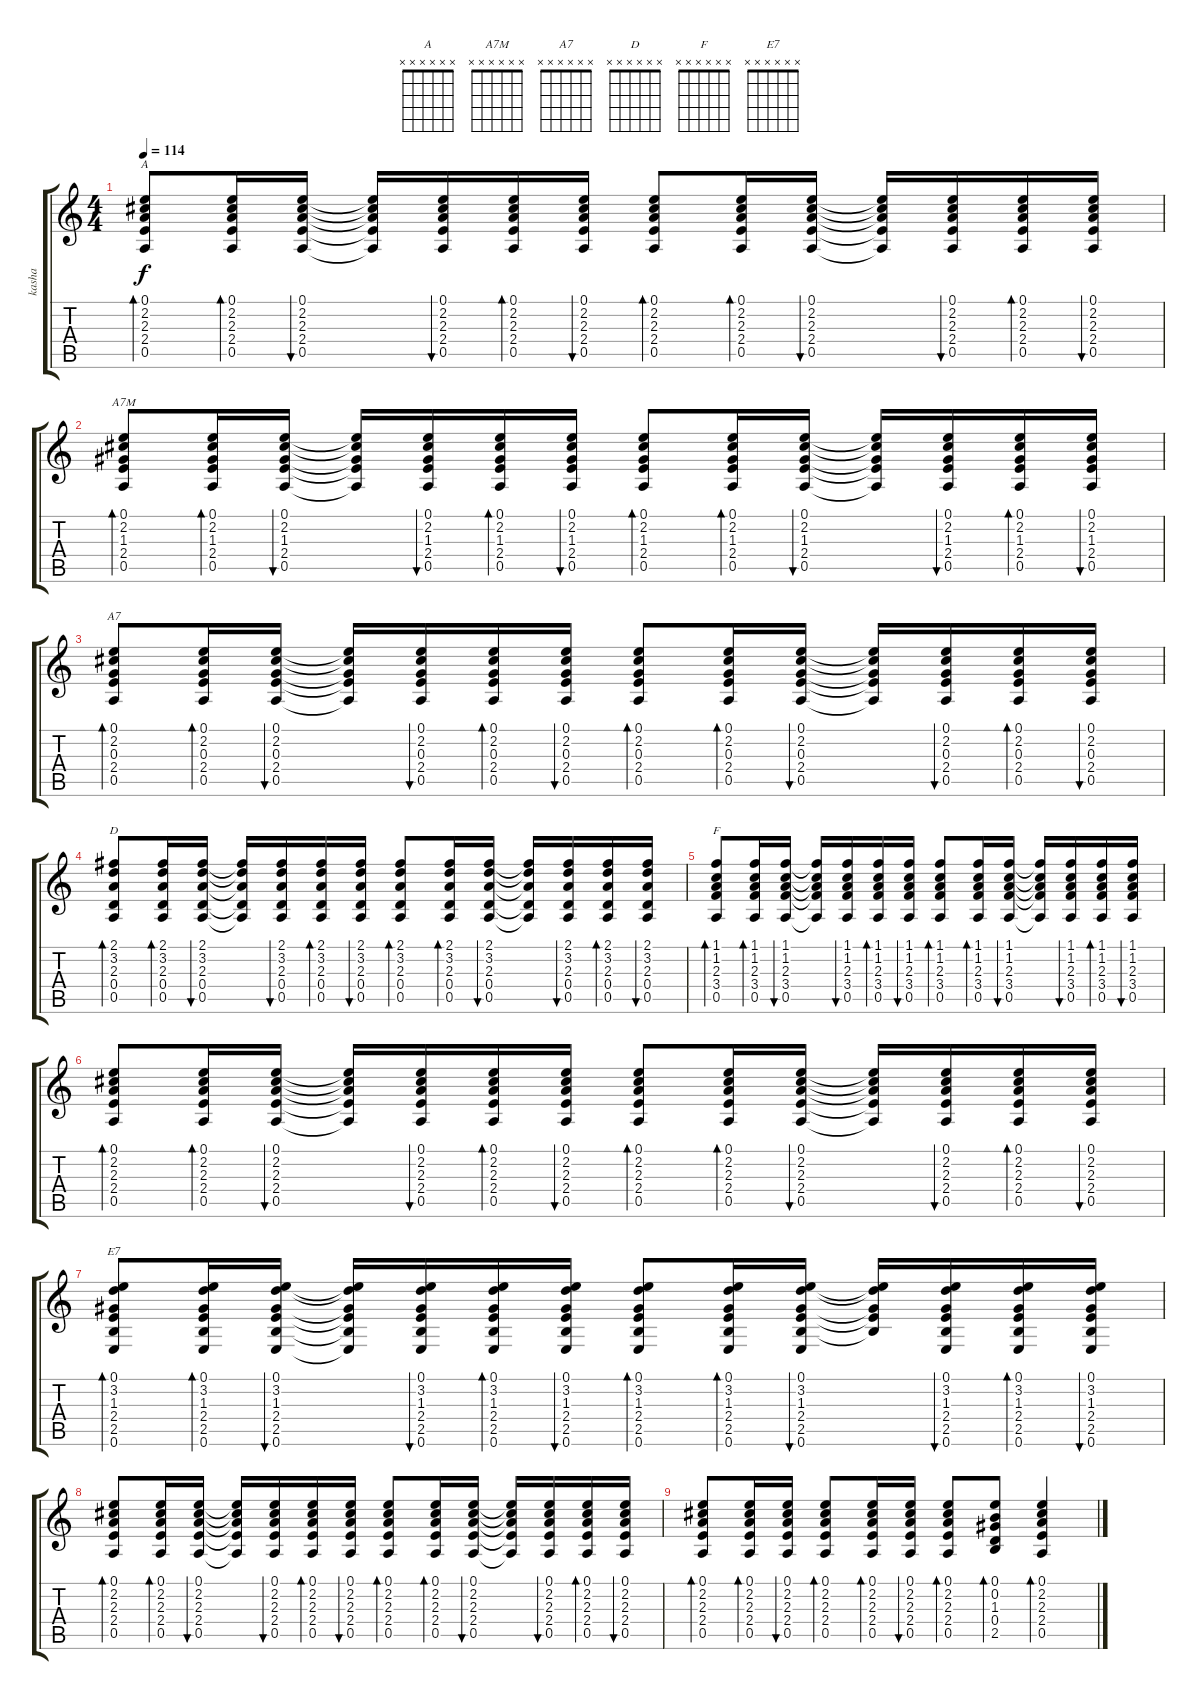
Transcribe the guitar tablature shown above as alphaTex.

\track ("kasha" "kasha") {instrument acousticguitarsteel}
\staff {score tabs}
\tuning (E4 B3 G3 D3 A2 E2) {hide}
\chord ("A" x x x x x x) {firstfret 0}
\chord ("A7M" x x x x x x) {firstfret 0}
\chord ("A7" x x x x x x) {firstfret 0}
\chord ("D" x x x x x x) {firstfret 0}
\chord ("F" x x x x x x) {firstfret 0}
\chord ("E7" x x x x x x) {firstfret 0}
\ts (4 4)
\tempo 114
\clef g2
\ks c
(0.1 2.2 2.3 2.4 0.5).8{bd 60 ch "A" dy f} (0.1 2.2 2.3 2.4 0.5).16{bd 60} (0.1 2.2 2.3 2.4 0.5).16{bu 60} (0.1{t} 2.2{t} 2.3{t} 2.4{t} 0.5{t}).16 (0.1 2.2 2.3 2.4 0.5).16{bu 60} (0.1 2.2 2.3 2.4 0.5).16{bd 60} (0.1 2.2 2.3 2.4 0.5).16{bu 60} (0.1 2.2 2.3 2.4 0.5).8{bd 60} (0.1 2.2 2.3 2.4 0.5).16{bd 60} (0.1 2.2 2.3 2.4 0.5).16{bu 60} (0.1{t} 2.2{t} 2.3{t} 2.4{t} 0.5{t}).16 (0.1 2.2 2.3 2.4 0.5).16{bu 60} (0.1 2.2 2.3 2.4 0.5).16{bd 60} (0.1 2.2 2.3 2.4 0.5).16{bu 60} |
(0.1 2.2 1.3 2.4 0.5).8{bd 60 ch "A7M"} (0.1 2.2 1.3 2.4 0.5).16{bd 60} (0.1 2.2 1.3 2.4 0.5).16{bu 60} (0.1{t} 2.2{t} 1.3{t} 2.4{t} 0.5{t}).16 (0.1 2.2 1.3 2.4 0.5).16{bu 60} (0.1 2.2 1.3 2.4 0.5).16{bd 60} (0.1 2.2 1.3 2.4 0.5).16{bu 60} (0.1 2.2 1.3 2.4 0.5).8{bd 60} (0.1 2.2 1.3 2.4 0.5).16{bd 60} (0.1 2.2 1.3 2.4 0.5).16{bu 60} (0.1{t} 2.2{t} 1.3{t} 2.4{t} 0.5{t}).16 (0.1 2.2 1.3 2.4 0.5).16{bu 60} (0.1 2.2 1.3 2.4 0.5).16{bd 60} (0.1 2.2 1.3 2.4 0.5).16{bu 60} |
(0.1 2.2 0.3 2.4 0.5).8{bd 60 ch "A7"} (0.1 2.2 0.3 2.4 0.5).16{bd 60} (0.1 2.2 0.3 2.4 0.5).16{bu 60} (0.1{t} 2.2{t} 0.3{t} 2.4{t} 0.5{t}).16 (0.1 2.2 0.3 2.4 0.5).16{bu 60} (0.1 2.2 0.3 2.4 0.5).16{bd 60} (0.1 2.2 0.3 2.4 0.5).16{bu 60} (0.1 2.2 0.3 2.4 0.5).8{bd 60} (0.1 2.2 0.3 2.4 0.5).16{bd 60} (0.1 2.2 0.3 2.4 0.5).16{bu 60} (0.1{t} 2.2{t} 0.3{t} 2.4{t} 0.5{t}).16 (0.1 2.2 0.3 2.4 0.5).16{bu 60} (0.1 2.2 0.3 2.4 0.5).16{bd 60} (0.1 2.2 0.3 2.4 0.5).16{bu 60} |
(2.1 3.2 2.3 0.4 0.5).8{bd 60 ch "D"} (2.1 3.2 2.3 0.4 0.5).16{bd 60} (2.1 3.2 2.3 0.4 0.5).16{bu 60} (2.1{t} 3.2{t} 2.3{t} 0.4{t} 0.5{t}).16 (2.1 3.2 2.3 0.4 0.5).16{bu 60} (2.1 3.2 2.3 0.4 0.5).16{bd 60} (2.1 3.2 2.3 0.4 0.5).16{bu 60} (2.1 3.2 2.3 0.4 0.5).8{bd 60} (2.1 3.2 2.3 0.4 0.5).16{bd 60} (2.1 3.2 2.3 0.4 0.5).16{bu 60} (2.1{t} 3.2{t} 2.3{t} 0.4{t} 0.5{t}).16 (2.1 3.2 2.3 0.4 0.5).16{bu 60} (2.1 3.2 2.3 0.4 0.5).16{bd 60} (2.1 3.2 2.3 0.4 0.5).16{bu 60} |
(1.1 1.2 2.3 3.4 0.5).8{bd 60 ch "F"} (1.1 1.2 2.3 3.4 0.5).16{bd 60} (1.1 1.2 2.3 3.4 0.5).16{bu 60} (1.1{t} 1.2{t} 2.3{t} 3.4{t} 0.5{t}).16 (1.1 1.2 2.3 3.4 0.5).16{bu 60} (1.1 1.2 2.3 3.4 0.5).16{bd 60} (1.1 1.2 2.3 3.4 0.5).16{bu 60} (1.1 1.2 2.3 3.4 0.5).8{bd 60} (1.1 1.2 2.3 3.4 0.5).16{bd 60} (1.1 1.2 2.3 3.4 0.5).16{bu 60} (1.1{t} 1.2{t} 2.3{t} 3.4{t} 0.5{t}).16 (1.1 1.2 2.3 3.4 0.5).16{bu 60} (1.1 1.2 2.3 3.4 0.5).16{bd 60} (1.1 1.2 2.3 3.4 0.5).16{bu 60} |
(0.1 2.2 2.3 2.4 0.5).8{bd 60} (0.1 2.2 2.3 2.4 0.5).16{bd 60} (0.1 2.2 2.3 2.4 0.5).16{bu 60} (0.1{t} 2.2{t} 2.3{t} 2.4{t} 0.5{t}).16 (0.1 2.2 2.3 2.4 0.5).16{bu 60} (0.1 2.2 2.3 2.4 0.5).16{bd 60} (0.1 2.2 2.3 2.4 0.5).16{bu 60} (0.1 2.2 2.3 2.4 0.5).8{bd 60} (0.1 2.2 2.3 2.4 0.5).16{bd 60} (0.1 2.2 2.3 2.4 0.5).16{bu 60} (0.1{t} 2.2{t} 2.3{t} 2.4{t} 0.5{t}).16 (0.1 2.2 2.3 2.4 0.5).16{bu 60} (0.1 2.2 2.3 2.4 0.5).16{bd 60} (0.1 2.2 2.3 2.4 0.5).16{bu 60} |
(0.1 3.2 1.3 2.4 2.5 0.6).8{bd 60 ch "E7"} (0.1 3.2 1.3 2.4 2.5 0.6).16{bd 60} (0.1 3.2 1.3 2.4 2.5 0.6).16{bu 60} (0.1{t} 3.2{t} 1.3{t} 2.4{t} 2.5{t} 0.6{t}).16 (0.1 3.2 1.3 2.4 2.5 0.6).16{bu 60} (0.1 3.2 1.3 2.4 2.5 0.6).16{bd 60} (0.1 3.2 1.3 2.4 2.5 0.6).16{bu 60} (0.1 3.2 1.3 2.4 2.5 0.6).8{bd 60} (0.1 3.2 1.3 2.4 2.5 0.6).16{bd 60} (0.1 3.2 1.3 2.4 2.5 0.6).16{bu 60} (0.1{t} 3.2{t} 1.3{t} 2.4{t} 2.5{t}).16 (0.1 3.2 1.3 2.4 2.5 0.6).16{bu 60} (0.1 3.2 1.3 2.4 2.5 0.6).16{bd 60} (0.1 3.2 1.3 2.4 2.5 0.6).16{bu 60} |
(0.1 2.2 2.3 2.4 0.5).8{bd 60} (0.1 2.2 2.3 2.4 0.5).16{bd 60} (0.1 2.2 2.3 2.4 0.5).16{bu 60} (0.1{t} 2.2{t} 2.3{t} 2.4{t} 0.5{t}).16 (0.1 2.2 2.3 2.4 0.5).16{bu 60} (0.1 2.2 2.3 2.4 0.5).16{bd 60} (0.1 2.2 2.3 2.4 0.5).16{bu 60} (0.1 2.2 2.3 2.4 0.5).8{bd 60} (0.1 2.2 2.3 2.4 0.5).16{bd 60} (0.1 2.2 2.3 2.4 0.5).16{bu 60} (0.1{t} 2.2{t} 2.3{t} 2.4{t} 0.5{t}).16 (0.1 2.2 2.3 2.4 0.5).16{bu 60} (0.1 2.2 2.3 2.4 0.5).16{bd 60} (0.1 2.2 2.3 2.4 0.5).16{bu 60} |
(0.1 2.2 2.3 2.4 0.5).8{bd 60} (0.1 2.2 2.3 2.4 0.5).16{bd 60} (0.1 2.2 2.3 2.4 0.5).16{bu 60} (0.1 2.2 2.3 2.4 0.5).8{bd 60} (0.1 2.2 2.3 2.4 0.5).16{bd 60} (0.1 2.2 2.3 2.4 0.5).16{bu 60} (0.1 2.2 2.3 2.4 0.5).8{bd 60} (0.1 0.2 1.3 0.4 2.5).8{bd 60} (0.1 2.2 2.3 2.4 0.5).4{bd 60}
